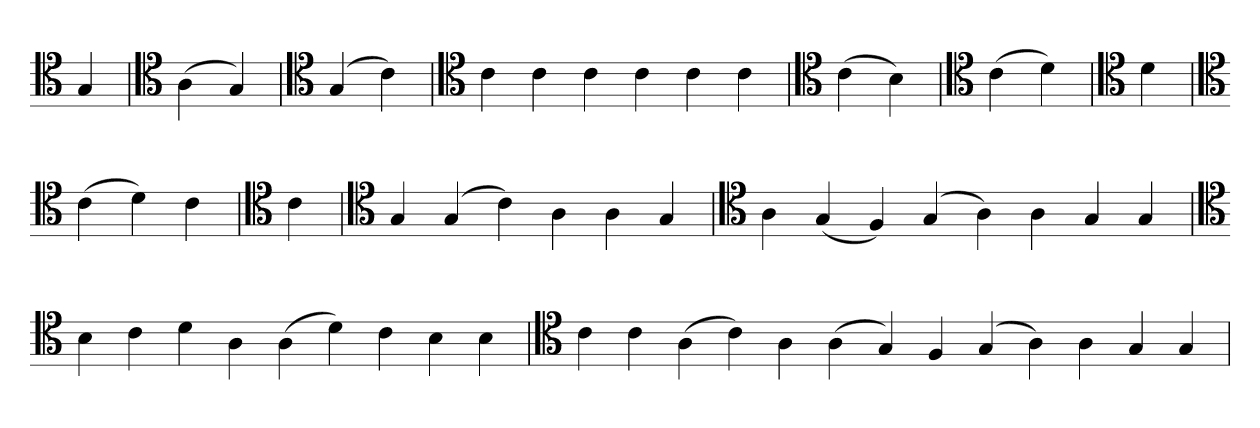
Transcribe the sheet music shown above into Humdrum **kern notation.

**kern
*part1
*staff1
*clefC4
=
4G
=
*clefC4
(4A
4G)
=
*clefC4
(4G
4c)
=
*clefC4
4c
4c
4c
4c
4c
4c
=
*clefC4
(4c
4B)
=
*clefC4
(4c
4d)
=
*clefC4
4d
=
*clefC4
(4c
4d)
4c
=
*clefC4
4c
=
*clefC4
4G
(4G
4c)
4A
4A
4G
=`
*clefC4
4A
(4G
4F)
(4G
4A)
4A
4G
4G
='
*clefC4
4B
4c
4d
4A
(4A
4d)
4c
4B
4B
='
*clefC4
4c
4c
(4A
4c)
4A
(4A
4G)
4F
(4G
4A)
4A
4G
4G
='
*-
